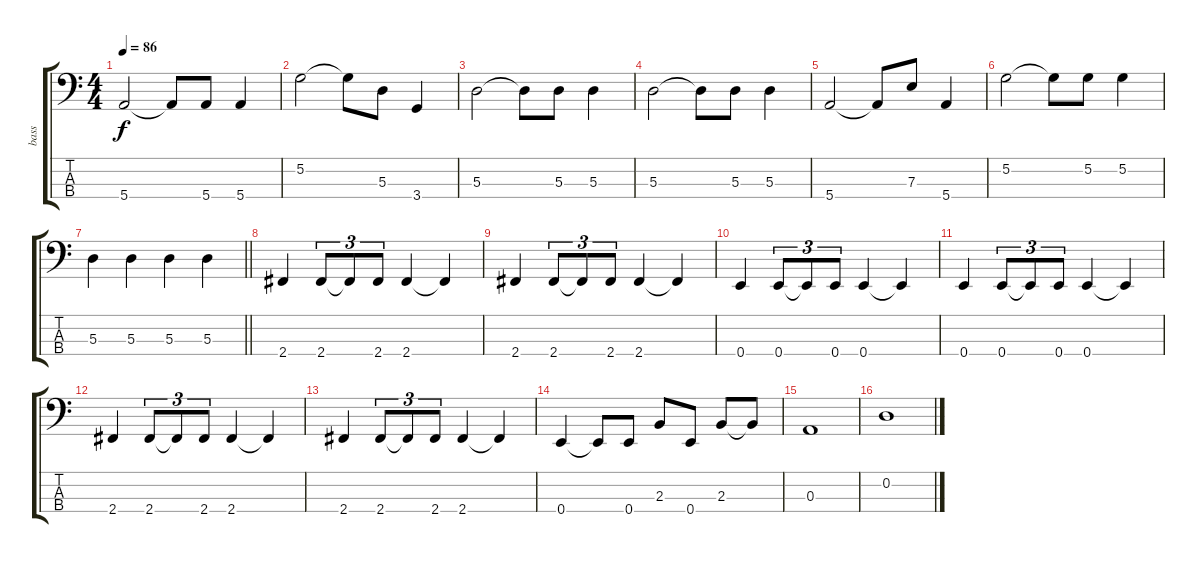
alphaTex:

\track ("bass" "bass") {instrument electricbassfinger}
\staff {score tabs}
\tuning (G2 D2 A1 E1) {hide}
\ts (4 4)
\tempo 86
\clef f4
\ks c
5.4.2{dy f} 5.4{t}.8 5.4.8 5.4.4 |
5.2.2 5.2{t}.8 5.3.8 3.4.4 |
5.3.2 5.3{t}.8 5.3.8 5.3.4 |
5.3.2 5.3{t}.8 5.3.8 5.3.4 |
5.4.2 5.4{t}.8 7.3.8 5.4.4 |
5.2.2 5.2{t}.8 5.2.8 5.2.4 |
\barLineRight lightlight
5.3.4 5.3.4 5.3.4 5.3.4 |
2.4.4 2.4.8{tu (3 2)} 2.4{t}.8{tu (3 2)} 2.4.8{tu (3 2)} 2.4.4 2.4{t}.4 |
2.4.4 2.4.8{tu (3 2)} 2.4{t}.8{tu (3 2)} 2.4.8{tu (3 2)} 2.4.4 2.4{t}.4 |
0.4.4 0.4.8{tu (3 2)} 0.4{t}.8{tu (3 2)} 0.4.8{tu (3 2)} 0.4.4 0.4{t}.4 |
0.4.4 0.4.8{tu (3 2)} 0.4{t}.8{tu (3 2)} 0.4.8{tu (3 2)} 0.4.4 0.4{t}.4 |
2.4.4 2.4.8{tu (3 2)} 2.4{t}.8{tu (3 2)} 2.4.8{tu (3 2)} 2.4.4 2.4{t}.4 |
2.4.4 2.4.8{tu (3 2)} 2.4{t}.8{tu (3 2)} 2.4.8{tu (3 2)} 2.4.4 2.4{t}.4 |
0.4.4 0.4{t}.8 0.4.8 2.3.8 0.4.8 2.3.8 2.3{t}.8 |
0.3.1 |
0.2.1
